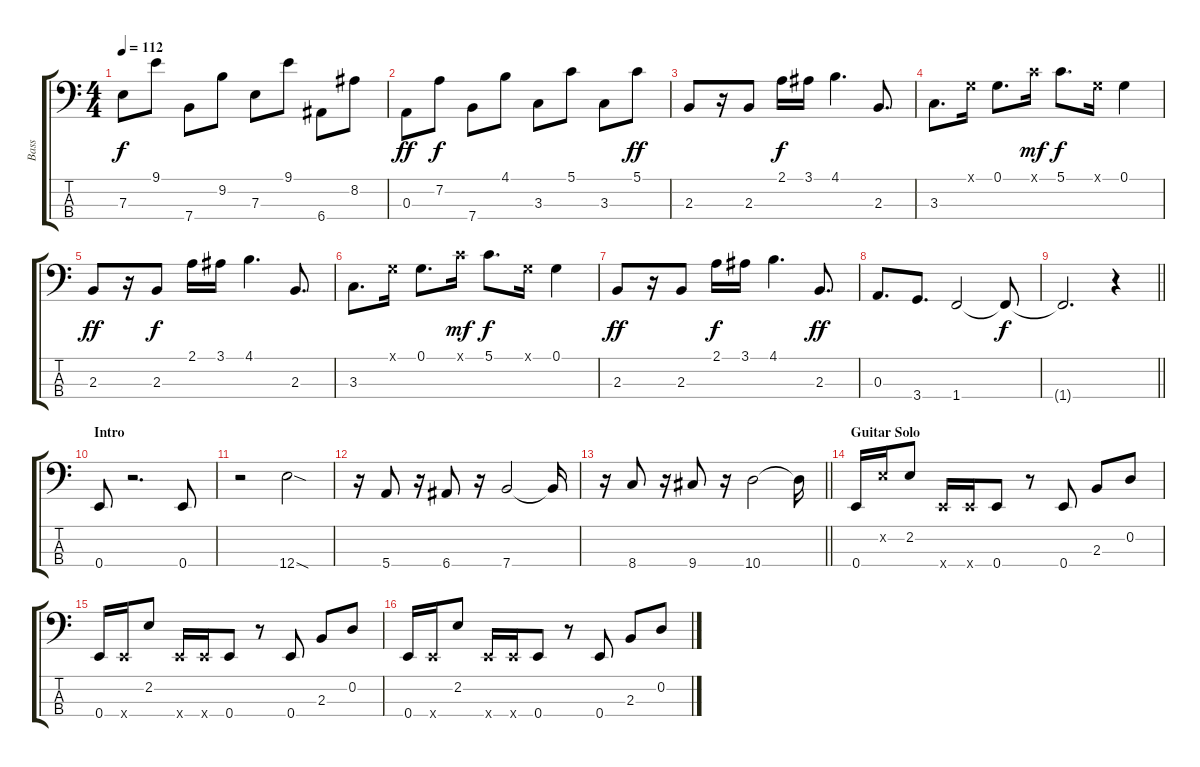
\track ("Bass" "Bass") {instrument slapbass1}
\staff {score tabs}
\tuning (G2 D2 A1 E1) {hide}
\ts (4 4)
\tempo 112
\clef f4
\ks c
7.3.8{dy f} 9.1.8 7.4.8 9.2.8 7.3.8 9.1.8 6.4.8 8.2.8 |
0.3.8{dy ff} 7.2.8{dy f} 7.4.8 4.1.8 3.3.8 5.1.8 3.3.8 5.1.8{dy ff} |
2.3.8 r.16 2.3.8 2.1.16{dy f} 3.1.16 4.1.4{d} 2.3.8{d} |
3.3.8{d} 0.1{x}.16 0.1.8{d} 5.1{x}.16{dy mf} 5.1.8{d dy f} 0.1{x}.16 0.1.4 |
2.3.8{dy ff} r.16 2.3.8{dy f} 2.1.16 3.1.16 4.1.4{d} 2.3.8{d} |
3.3.8{d} 0.1{x}.16 0.1.8{d} 5.1{x}.16{dy mf} 5.1.8{d dy f} 0.1{x}.16 0.1.4 |
2.3.8{dy ff} r.16 2.3.8 2.1.16{dy f} 3.1.16 4.1.4{d} 2.3.8{d dy ff} |
0.3.8{d} 3.4.8{d} 1.4.2 1.4{t}.8{dy f} |
\barLineRight lightlight
1.4{t}.2{d} r.4 |
\section ("" "Intro")
0.4.8{instrument slapbass1} r.2{d} 0.4.8 |
r.2 12.4{sod}.2 |
r.16 5.4.8 r.16 6.4.8 r.16 7.4.2 7.4{t}.16 |
\barLineRight lightlight
r.16 8.4.8 r.16 9.4.8 r.16 10.4.2 10.4{t}.16 |
\section ("" "Guitar Solo")
0.4.16 2.2{x}.16 2.2.8 0.4{x}.16 0.4{x}.16 0.4.8 r.8 0.4.8 2.3.8 0.2.8 |
0.4.16 0.4{x}.16 2.2.8 0.4{x}.16 0.4{x}.16 0.4.8 r.8 0.4.8 2.3.8 0.2.8 |
0.4.16 0.4{x}.16 2.2.8 0.4{x}.16 0.4{x}.16 0.4.8 r.8 0.4.8 2.3.8 0.2.8
